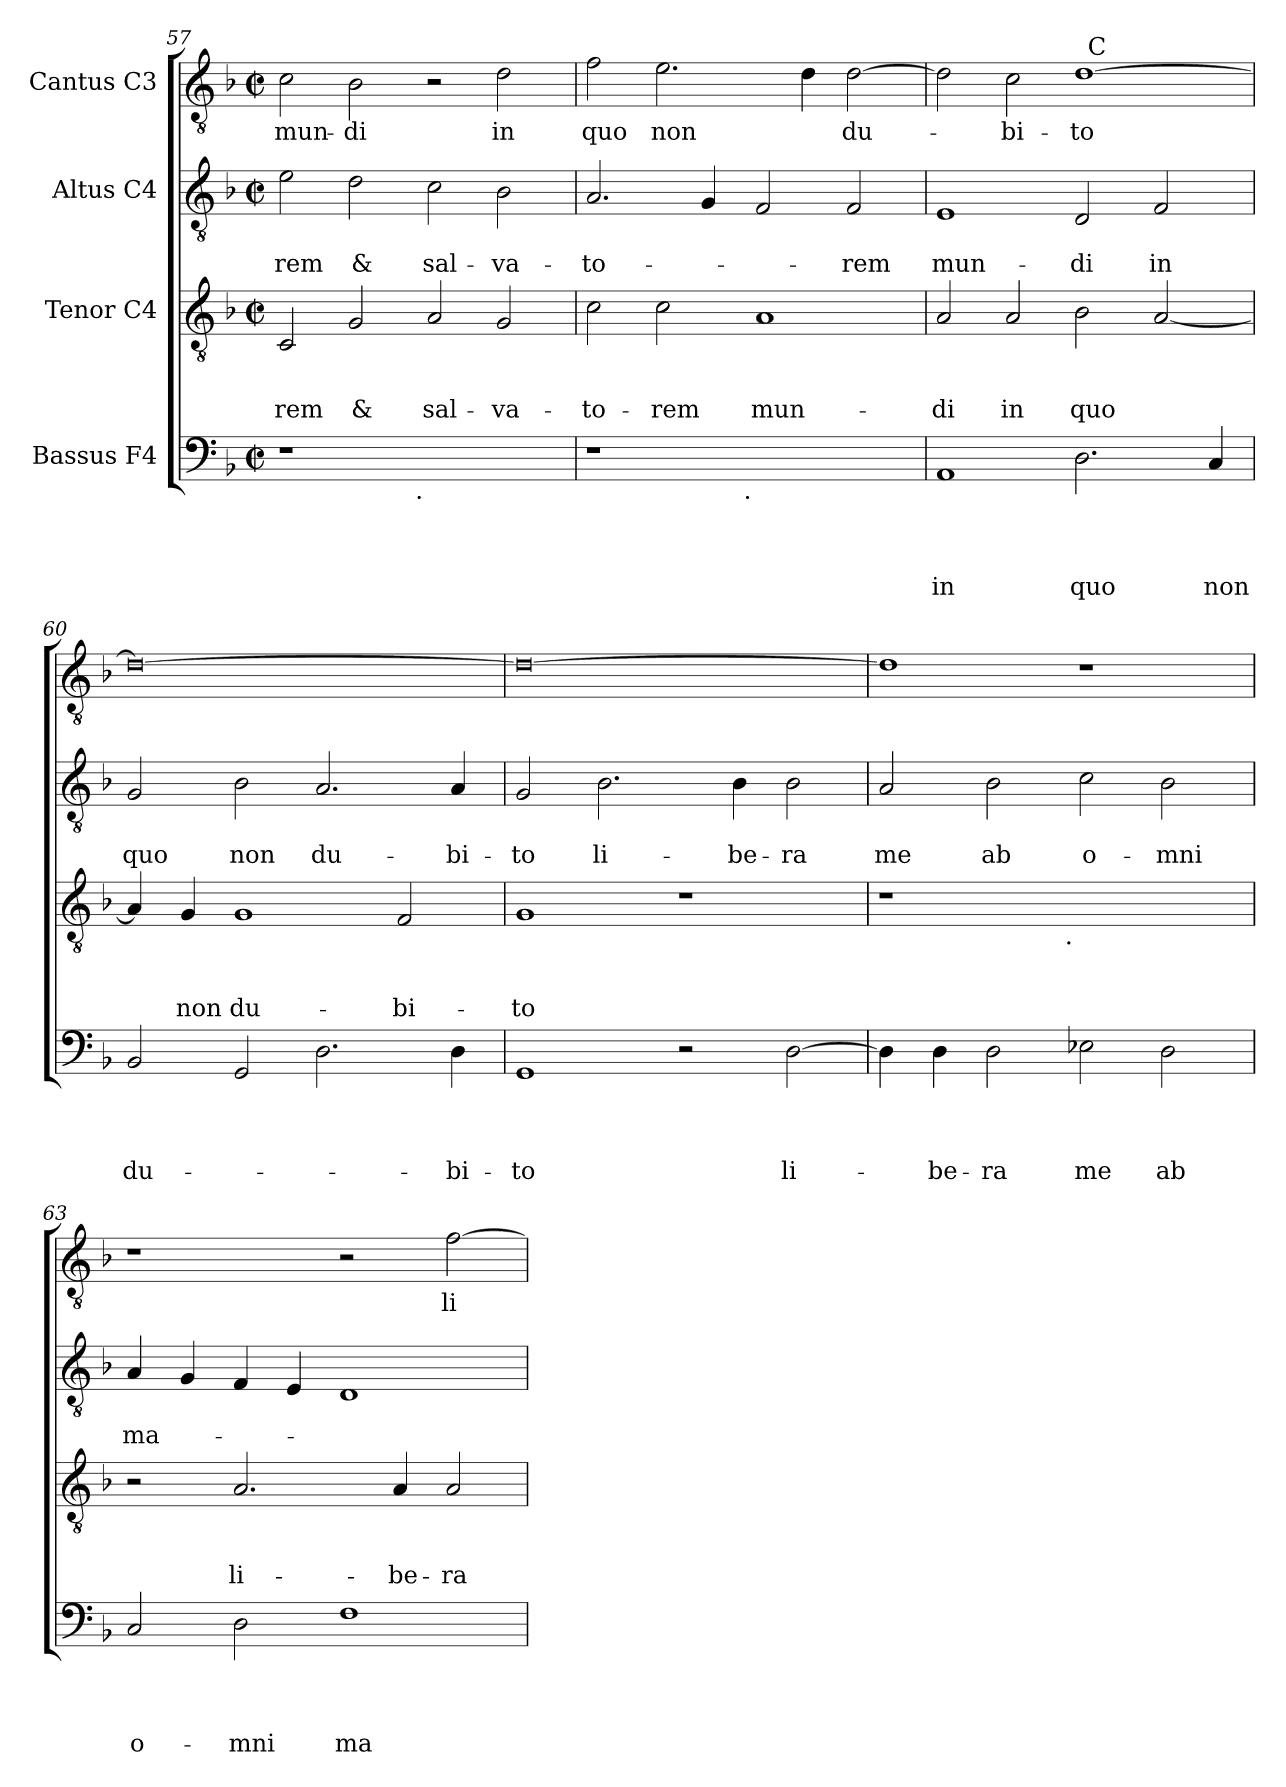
**kern	**text	**text	**text	**text	**kern	**text	**text	**text	**kern	**text	**text	**kern	**text
*part4	*part4	*part4	*part4	*part4	*part3	*part3	*part3	*part3	*part2	*part2	*part2	*part1	*part1
*staff4	*staff4	*staff4	*staff4	*staff4	*staff3	*staff3	*staff3	*staff3	*staff2	*staff2	*staff2	*staff1	*staff1
*I"Bassus F4	*	*	*	*	*I"Tenor C4	*	*	*	*I"Altus C4	*	*	*I"Cantus C3	*
*clefF4	*	*	*	*	*clefGv2	*	*	*	*clefGv2	*	*	*clefGv2	*
*k[b-]	*	*	*	*	*k[b-]	*	*	*	*k[b-]	*	*	*k[b-]	*
*F:	*	*	*	*	*F:	*	*	*	*F:	*	*	*F:	*
*M2/2	*	*	*	*	*M2/2	*	*	*	*M2/2	*	*	*M2/2	*
*met(c|)	*	*	*	*	*met(c|)	*	*	*	*met(c|)	*	*	*met(c|)	*
=57	=57	=57	=57	=57	=57	=57	=57	=57	=57	=57	=57	=57	=57
!	!	!	!	!	!	!	!	!LO:LY:b	!	!	!LO:LY:b	!	!LO:LY:b
*^	*	*	*	*	*	*	*	*	*	*	*	*	*
1r	2ryy	.	.	.	.	2C/	.	.	-rem	2e\	.	-rem	2c\	mun-
!	!	!	!	!	!	!	!	!	!LO:LY:b	!	!	!LO:LY:b	!	!LO:LY:b
.	4...ryy	.	.	.	.	2G/	.	.	&	2d\	.	&	2B-\	-di
!	!LO:TX:b:t=.	!	!	!	!	!	!	!	!	!	!	!	!	!
.	1ryy	.	.	.	.	.	.	.	.	.	.	.	.	.
!	!	!	!	!	!	!	!	!	!LO:LY:b	!	!	!LO:LY:b	!	!
1ryy	.	.	.	.	.	2A/	.	.	sal-	2c\	.	sal-	2r	.
!	!	!	!	!	!	!	!	!	!LO:LY:b	!	!	!LO:LY:b	!	!LO:LY:b
.	.	.	.	.	.	2G/	.	.	-va-	2B-\	.	-va-	2d\	in
.	32ryy	.	.	.	.	.	.	.	.	.	.	.	.	.
=58	=58	=58	=58	=58	=58	=58	=58	=58	=58	=58	=58	=58	=58	=58
!	!	!	!	!	!	!	!	!	!LO:LY:b	!	!	!LO:LY:b	!	!LO:LY:b
1r	2ryy	.	.	.	.	2c\	.	.	-to-	2.A/	.	-to-	2f\	quo
!	!	!	!	!	!	!	!	!	!LO:LY:b	!	!	!	!	!LO:LY:b
.	4...ryy	.	.	.	.	2c\	.	.	-rem	.	.	.	2.e\	non
.	.	.	.	.	.	.	.	.	.	4G/	.	.	.	.
!	!LO:TX:b:t=.	!	!	!	!	!	!	!	!	!	!	!	!	!
.	1ryy	.	.	.	.	.	.	.	.	.	.	.	.	.
!	!	!	!	!	!	!	!	!	!LO:LY:b	!	!	!	!	!
1ryy	.	.	.	.	.	1A	.	.	mun-	2F/	.	.	.	.
.	.	.	.	.	.	.	.	.	.	.	.	.	4d\	.
!	!	!	!	!	!	!	!	!	!	!	!	!LO:LY:b	!	!LO:LY:b
.	.	.	.	.	.	.	.	.	.	2F/	.	-rem	[<2d\	du-
.	32ryy	.	.	.	.	.	.	.	.	.	.	.	.	.
!!LO:PB:g=z
=59	=59	=59	=59	=59	=59	=59	=59	=59	=59	=59	=59	=59	=59	=59
!	!	!	!	!	!LO:LY:b	!	!	!	!LO:LY:b	!	!	!LO:LY:b	!	!
*v	*v	*	*	*	*	*	*	*	*	*	*	*	*^	*
1AA	.	.	.	in	2A/	.	.	-di	1E	.	mun-	2d\]	1ryy	.
!	!	!	!	!	!	!	!	!LO:LY:b	!	!	!	!	!	!LO:LY:b
.	.	.	.	.	2A/	.	.	in	.	.	.	2c\	.	-bi-
!	!	!	!	!LO:LY:b	!	!	!	!LO:LY:b	!	!	!LO:LY:b	!	!	!LO:LY:b
2.D\	.	.	.	quo	2B-\	.	.	quo	2D/	.	-di	[>1d	32ryy	-to
!	!	!	!	!	!	!	!	!	!	!	!	!	!LO:TX:a:t=C	!
.	.	.	.	.	.	.	.	.	.	.	.	.	2ryy	.
!	!	!	!	!	!	!	!	!	!	!	!LO:LY:b	!	!	!
.	.	.	.	.	[<2A/	.	.	.	2F/	.	in	.	.	.
.	.	.	.	.	.	.	.	.	.	.	.	.	4...ryy	.
!	!	!	!	!LO:LY:b	!	!	!	!	!	!	!	!	!	!
4C/	.	.	.	non	.	.	.	.	.	.	.	.	.	.
=60	=60	=60	=60	=60	=60	=60	=60	=60	=60	=60	=60	=60	=60	=60
!	!	!	!	!LO:LY:b	!	!	!	!	!	!	!LO:LY:b	!	!	!
*	*	*	*	*	*	*	*	*	*	*	*	*v	*v	*
2BB-/	.	.	.	du-	4A/]	.	.	.	2G/	.	quo	0d_	.
!	!	!	!	!	!	!	!	!LO:LY:b	!	!	!	!	!
.	.	.	.	.	4G/	.	.	non	.	.	.	.	.
!	!	!	!	!	!	!	!	!LO:LY:b	!	!	!LO:LY:b	!	!
2GG/	.	.	.	.	1G	.	.	du-	2B-\	.	non	.	.
!	!	!	!	!	!	!	!	!	!	!	!LO:LY:b	!	!
2.D\	.	.	.	.	.	.	.	.	2.A/	.	du-	.	.
!	!	!	!	!	!	!	!	!LO:LY:b	!	!	!	!	!
.	.	.	.	.	2F/	.	.	-bi-	.	.	.	.	.
!	!	!	!	!LO:LY:b	!	!	!	!	!	!	!LO:LY:b	!	!
4D\	.	.	.	-bi-	.	.	.	.	4A/	.	-bi-	.	.
=61	=61	=61	=61	=61	=61	=61	=61	=61	=61	=61	=61	=61	=61
!	!	!	!	!LO:LY:b	!	!	!	!LO:LY:b	!	!	!LO:LY:b	!	!
1GG	.	.	.	-to	1G	.	.	-to	2G/	.	-to	0d_	.
!	!	!	!	!	!	!	!	!	!	!	!LO:LY:b	!	!
.	.	.	.	.	.	.	.	.	2.B-\	.	li-	.	.
2r	.	.	.	.	1r	.	.	.	.	.	.	.	.
!	!	!	!	!	!	!	!	!	!	!	!LO:LY:b	!	!
.	.	.	.	.	.	.	.	.	4B-\	.	-be-	.	.
!	!	!	!	!LO:LY:b	!	!	!	!	!	!	!LO:LY:b	!	!
[>2D\	.	.	.	li-	.	.	.	.	2B-\	.	-ra	.	.
=62	=62	=62	=62	=62	=62	=62	=62	=62	=62	=62	=62	=62	=62
!	!	!	!	!	!	!	!	!	!	!	!LO:LY:b	!	!
*	*	*	*	*	*^	*	*	*	*	*	*	*	*
4D\]	.	.	.	.	1r	2ryy	.	.	.	2A/	.	me	1d]	.
!	!	!	!	!LO:LY:b	!	!	!	!	!	!	!	!	!	!
4D\	.	.	.	-be-	.	.	.	.	.	.	.	.	.	.
!	!	!	!	!LO:LY:b	!	!	!	!	!	!	!	!LO:LY:b	!	!
2D\	.	.	.	-ra	.	4...ryy	.	.	.	2B-\	.	ab	.	.
!	!	!	!	!	!	!LO:TX:b:t=.	!	!	!	!	!	!	!	!
.	.	.	.	.	.	1ryy	.	.	.	.	.	.	.	.
!	!	!	!	!LO:LY:b	!	!	!	!	!	!	!	!LO:LY:b	!	!
2E-X\	.	.	.	me	1ryy	.	.	.	.	2c\	.	o-	1r	.
!	!	!	!	!LO:LY:b	!	!	!	!	!	!	!	!LO:LY:b	!	!
2D\	.	.	.	ab	.	.	.	.	.	2B-\	.	-mni	.	.
.	.	.	.	.	.	32ryy	.	.	.	.	.	.	.	.
=63	=63	=63	=63	=63	=63	=63	=63	=63	=63	=63	=63	=63	=63	=63
!	!	!	!	!LO:LY:b	!	!	!	!	!	!	!	!LO:LY:b	!	!
*	*	*	*	*	*v	*v	*	*	*	*	*	*	*	*
2C/	.	.	.	o-	2r	.	.	.	4A/	.	ma-	1r	.
.	.	.	.	.	.	.	.	.	4G/	.	.	.	.
!	!	!	!	!LO:LY:b	!	!	!	!LO:LY:b	!	!	!	!	!
2D\	.	.	.	-mni	2.A/	.	.	li-	4F/	.	.	.	.
.	.	.	.	.	.	.	.	.	4E/	.	.	.	.
!	!	!	!	!LO:LY:b	!	!	!	!	!	!	!	!	!
1F	.	.	.	ma-	.	.	.	.	1D	.	.	2r	.
!	!	!	!	!	!	!	!	!LO:LY:b	!	!	!	!	!
.	.	.	.	.	4A/	.	.	-be-	.	.	.	.	.
!	!	!	!	!	!	!	!	!LO:LY:b	!	!	!	!	!LO:LY:b
.	.	.	.	.	2A/	.	.	-ra	.	.	.	[>2f\	li-
=	=	=	=	=	=	=	=	=	=	=	=	=	=
*-	*-	*-	*-	*-	*-	*-	*-	*-	*-	*-	*-	*-	*-
